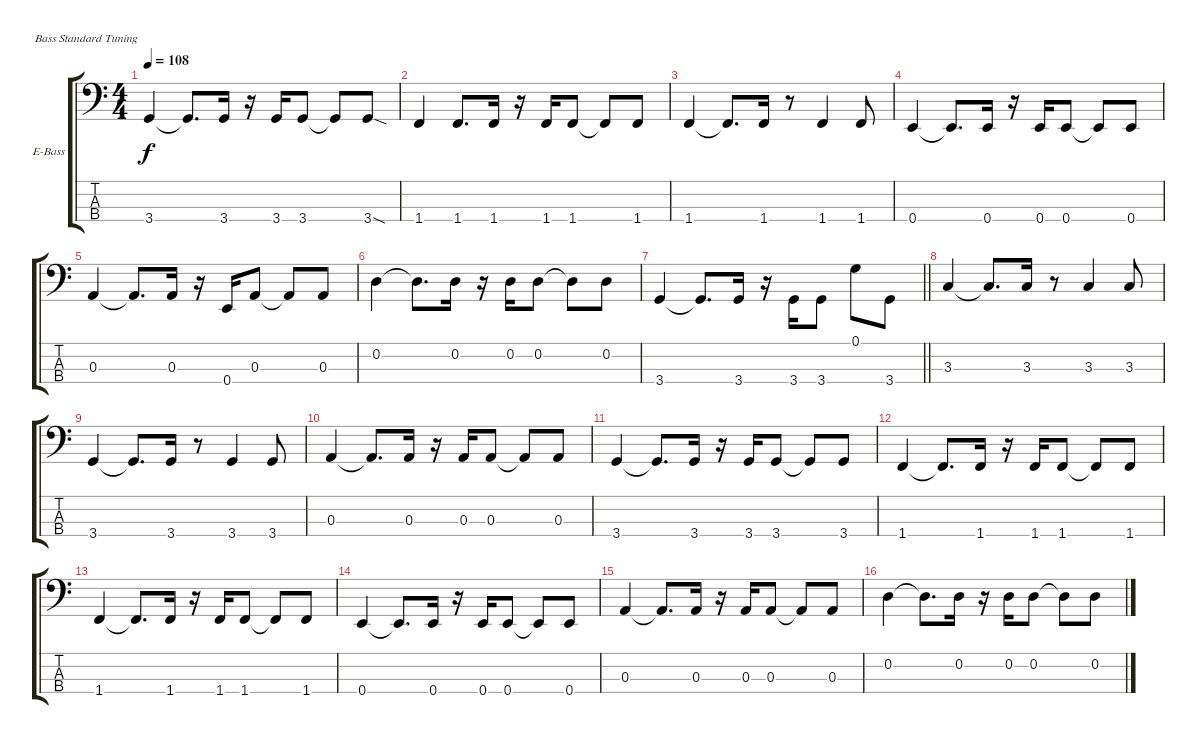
\bracketExtendMode groupsimilarinstruments
\firstSystemTrackNameOrientation horizontal
\otherSystemsTrackNameOrientation horizontal
\track ("Electric Bass" "E-Bass") {instrument electricbassfinger}
\staff {score tabs}
\tuning (G2 D2 A1 E1)
\ts (4 4)
\tempo 108
\clef f4
\ks c
3.4.4{dy f} 3.4{t}.8{d} 3.4.16 r.16 3.4.16 3.4.8 3.4{t}.8 3.4{sod}.8 |
1.4.4 1.4.8{d} 1.4.16 r.16 1.4.16 1.4.8 1.4{t}.8 1.4.8 |
1.4.4 1.4{t}.8{d} 1.4.16 r.8 1.4.4 1.4.8 |
0.4.4 0.4{t}.8{d} 0.4.16 r.16 0.4.16 0.4.8 0.4{t}.8 0.4.8 |
0.3.4 0.3{t}.8{d} 0.3.16 r.16 0.4.16 0.3.8 0.3{t}.8 0.3.8 |
0.2.4 0.2{t}.8{d} 0.2.16 r.16 0.2.16 0.2.8 0.2{t}.8 0.2.8 |
\barLineRight lightlight
3.4.4 3.4{t}.8{d} 3.4.16 r.16 3.4.16 3.4.8 0.1.8{beam invert} 3.4.8{beam invert} |
3.3.4 3.3{t}.8{d} 3.3.16 r.8 3.3.4 3.3.8 |
3.4.4 3.4{t}.8{d} 3.4.16 r.8 3.4.4 3.4.8 |
0.3.4 0.3{t}.8{d} 0.3.16 r.16 0.3.16 0.3.8 0.3{t}.8 0.3.8 |
3.4.4 3.4{t}.8{d} 3.4.16 r.16 3.4.16 3.4.8 3.4{t}.8 3.4.8 |
1.4.4 1.4{t}.8{d} 1.4.16 r.16 1.4.16 1.4.8 1.4{t}.8 1.4.8 |
1.4.4 1.4{t}.8{d} 1.4.16 r.16 1.4.16 1.4.8 1.4{t}.8 1.4.8 |
0.4.4 0.4{t}.8{d} 0.4.16 r.16 0.4.16 0.4.8 0.4{t}.8 0.4.8 |
0.3.4 0.3{t}.8{d} 0.3.16 r.16 0.3.16 0.3.8 0.3{t}.8 0.3.8 |
0.2.4 0.2{t}.8{d} 0.2.16 r.16 0.2.16 0.2.8 0.2{t}.8 0.2.8
